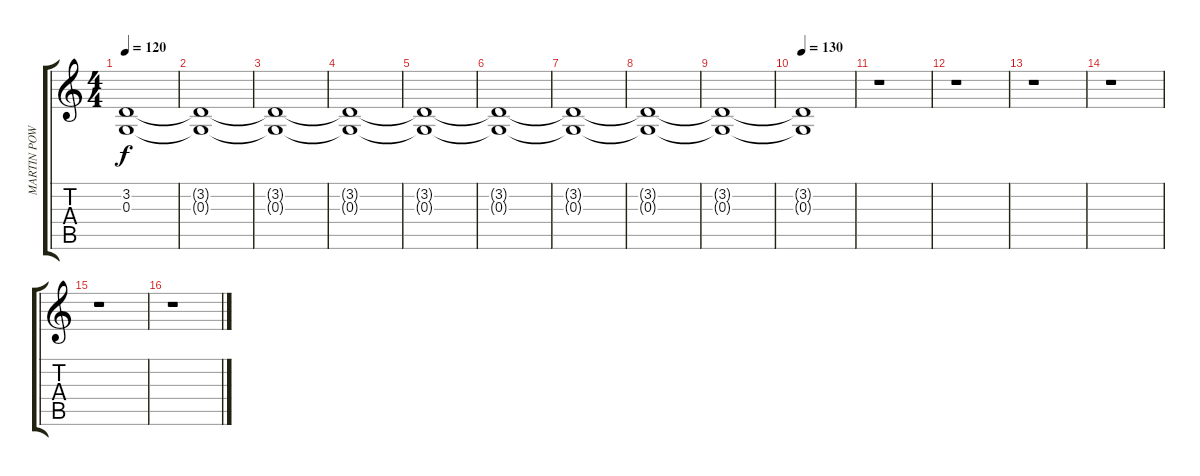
\track ("MARTIN POWELL" "MARTIN POW") {instrument choiraahs}
\staff {score tabs}
\tuning (E4 B3 G3 D3 A2 E2) {hide}
\ts (4 4)
\tempo 120
\clef g2
\ks c
(3.2{t} 0.3{t}).1{dy f} |
(3.2{t} 0.3{t}).1 |
(3.2{t} 0.3{t}).1 |
(3.2{t} 0.3{t}).1 |
(3.2{t} 0.3{t}).1 |
(3.2{t} 0.3{t}).1 |
(3.2{t} 0.3{t}).1 |
(3.2{t} 0.3{t}).1 |
(3.2{t} 0.3{t}).1 |
\tempo 130
(3.2{t} 0.3{t}).1 |
r.1 |
r.1 |
r.1 |
r.1 |
r.1 |
r.1
